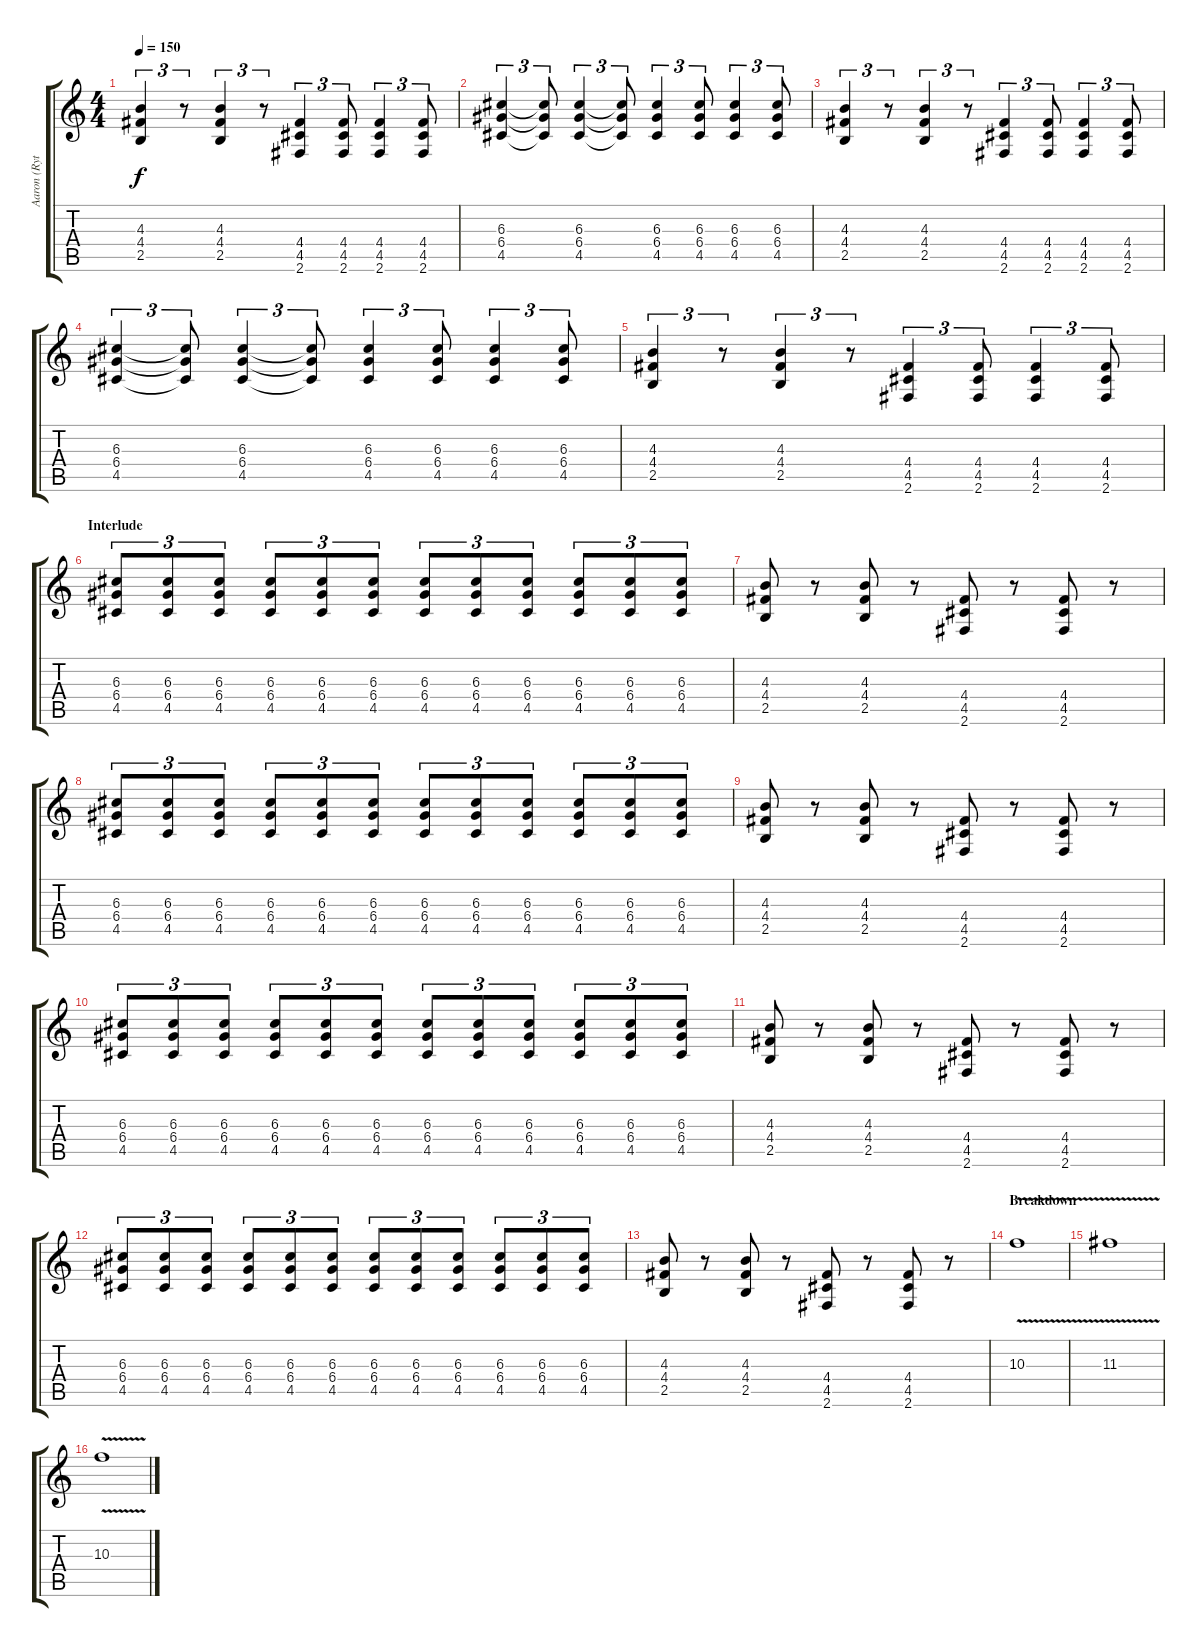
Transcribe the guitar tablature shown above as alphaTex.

\track ("Aaron (Rythmn Guitar)" "Aaron (Ryt") {instrument overdrivenguitar}
\staff {score tabs}
\tuning (E4 B3 G3 D3 A2 E2) {hide}
\ts (4 4)
\tempo 150
\clef g2
\ks c
(4.3 4.4 2.5).4{tu (3 2) dy f} r.8{tu (3 2)} (4.3 4.4 2.5).4{tu (3 2)} r.8{tu (3 2)} (4.4 4.5 2.6).4{tu (3 2)} (4.4 4.5 2.6).8{tu (3 2)} (4.4 4.5 2.6).4{tu (3 2)} (4.4 4.5 2.6).8{tu (3 2)} |
(6.3 6.4 4.5).4{tu (3 2)} (6.3{t} 6.4{t} 4.5{t}).8{tu (3 2)} (6.3 6.4 4.5).4{tu (3 2)} (6.3{t} 6.4{t} 4.5{t}).8{tu (3 2)} (6.3 6.4 4.5).4{tu (3 2)} (6.3 6.4 4.5).8{tu (3 2)} (6.3 6.4 4.5).4{tu (3 2)} (6.3 6.4 4.5).8{tu (3 2)} |
(4.3 4.4 2.5).4{tu (3 2)} r.8{tu (3 2)} (4.3 4.4 2.5).4{tu (3 2)} r.8{tu (3 2)} (4.4 4.5 2.6).4{tu (3 2)} (4.4 4.5 2.6).8{tu (3 2)} (4.4 4.5 2.6).4{tu (3 2)} (4.4 4.5 2.6).8{tu (3 2)} |
(6.3 6.4 4.5).4{tu (3 2)} (6.3{t} 6.4{t} 4.5{t}).8{tu (3 2)} (6.3 6.4 4.5).4{tu (3 2)} (6.3{t} 6.4{t} 4.5{t}).8{tu (3 2)} (6.3 6.4 4.5).4{tu (3 2)} (6.3 6.4 4.5).8{tu (3 2)} (6.3 6.4 4.5).4{tu (3 2)} (6.3 6.4 4.5).8{tu (3 2)} |
(4.3 4.4 2.5).4{tu (3 2)} r.8{tu (3 2)} (4.3 4.4 2.5).4{tu (3 2)} r.8{tu (3 2)} (4.4 4.5 2.6).4{tu (3 2)} (4.4 4.5 2.6).8{tu (3 2)} (4.4 4.5 2.6).4{tu (3 2)} (4.4 4.5 2.6).8{tu (3 2)} |
\section ("" "Interlude")
(6.3 6.4 4.5).8{tu (3 2)} (6.3 6.4 4.5).8{tu (3 2)} (6.3 6.4 4.5).8{tu (3 2)} (6.3 6.4 4.5).8{tu (3 2)} (6.3 6.4 4.5).8{tu (3 2)} (6.3 6.4 4.5).8{tu (3 2)} (6.3 6.4 4.5).8{tu (3 2)} (6.3 6.4 4.5).8{tu (3 2)} (6.3 6.4 4.5).8{tu (3 2)} (6.3 6.4 4.5).8{tu (3 2)} (6.3 6.4 4.5).8{tu (3 2)} (6.3 6.4 4.5).8{tu (3 2)} |
(4.3 4.4 2.5).8 r.8 (4.3 4.4 2.5).8 r.8 (4.4 4.5 2.6).8 r.8 (4.4 4.5 2.6).8 r.8 |
(6.3 6.4 4.5).8{tu (3 2)} (6.3 6.4 4.5).8{tu (3 2)} (6.3 6.4 4.5).8{tu (3 2)} (6.3 6.4 4.5).8{tu (3 2)} (6.3 6.4 4.5).8{tu (3 2)} (6.3 6.4 4.5).8{tu (3 2)} (6.3 6.4 4.5).8{tu (3 2)} (6.3 6.4 4.5).8{tu (3 2)} (6.3 6.4 4.5).8{tu (3 2)} (6.3 6.4 4.5).8{tu (3 2)} (6.3 6.4 4.5).8{tu (3 2)} (6.3 6.4 4.5).8{tu (3 2)} |
(4.3 4.4 2.5).8 r.8 (4.3 4.4 2.5).8 r.8 (4.4 4.5 2.6).8 r.8 (4.4 4.5 2.6).8 r.8 |
(6.3 6.4 4.5).8{tu (3 2)} (6.3 6.4 4.5).8{tu (3 2)} (6.3 6.4 4.5).8{tu (3 2)} (6.3 6.4 4.5).8{tu (3 2)} (6.3 6.4 4.5).8{tu (3 2)} (6.3 6.4 4.5).8{tu (3 2)} (6.3 6.4 4.5).8{tu (3 2)} (6.3 6.4 4.5).8{tu (3 2)} (6.3 6.4 4.5).8{tu (3 2)} (6.3 6.4 4.5).8{tu (3 2)} (6.3 6.4 4.5).8{tu (3 2)} (6.3 6.4 4.5).8{tu (3 2)} |
(4.3 4.4 2.5).8 r.8 (4.3 4.4 2.5).8 r.8 (4.4 4.5 2.6).8 r.8 (4.4 4.5 2.6).8 r.8 |
(6.3 6.4 4.5).8{tu (3 2)} (6.3 6.4 4.5).8{tu (3 2)} (6.3 6.4 4.5).8{tu (3 2)} (6.3 6.4 4.5).8{tu (3 2)} (6.3 6.4 4.5).8{tu (3 2)} (6.3 6.4 4.5).8{tu (3 2)} (6.3 6.4 4.5).8{tu (3 2)} (6.3 6.4 4.5).8{tu (3 2)} (6.3 6.4 4.5).8{tu (3 2)} (6.3 6.4 4.5).8{tu (3 2)} (6.3 6.4 4.5).8{tu (3 2)} (6.3 6.4 4.5).8{tu (3 2)} |
(4.3 4.4 2.5).8 r.8 (4.3 4.4 2.5).8 r.8 (4.4 4.5 2.6).8 r.8 (4.4 4.5 2.6).8 r.8 |
\section ("" "Breakdown")
10.3{v}.1{volume 10} |
11.3{v}.1 |
10.3{v}.1
